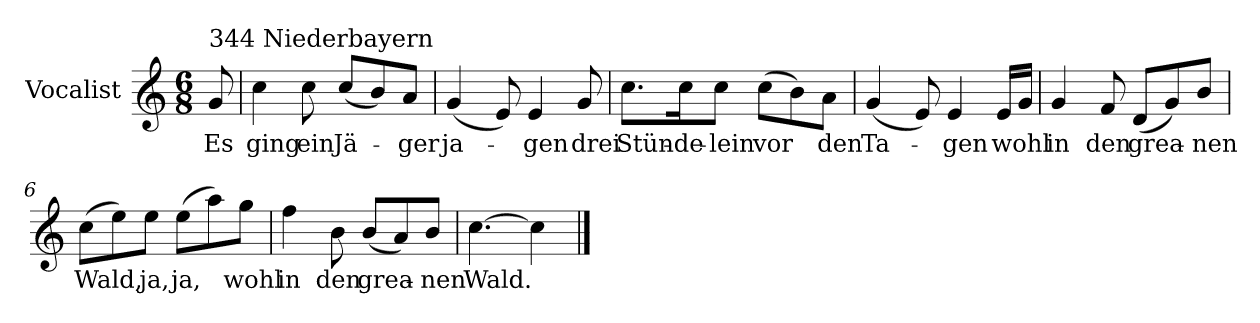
**kern	**text
*part1	*part1
*staff1	*staff1
*I"Vocalist	*
*k[]	*
*C:	*
*M6/8	*
=	=
!LO:TX:a:t=344 Niederbayern	!
8g	Es
=1	=1
4cc	ging
8cc	ein
(8cc/L	Jä-
8b)	.
8aJ	-ger
=2	=2
(4g	ja-
8e)	.
4e	-gen
8g	drei
=3	=3
8.ccL	Stün-
16ccK	-de-
8ccJ	-lein
(8ccL	vor
8b)	.
8aJ	den
=4	=4
(4g	Ta-
8e)	.
4e	-gen
16eLL	wohl
16gJJ	.
=5	=5
4g	in
8f	den
(8dL	grea-
8g)	.
8bJ	-nen
=6	=6
(8ccL	Wald,
8ee)	.
8eeJ	ja,
(8eeL	ja,
8aa)	.
8ggJ	wohl
=7	=7
4ff	in
8b	den
(8bL	grea-
8a)	.
8bJ	-nen
=8	=8
[4.cc	Wald.
4cc]	.
==	==
*-	*-
